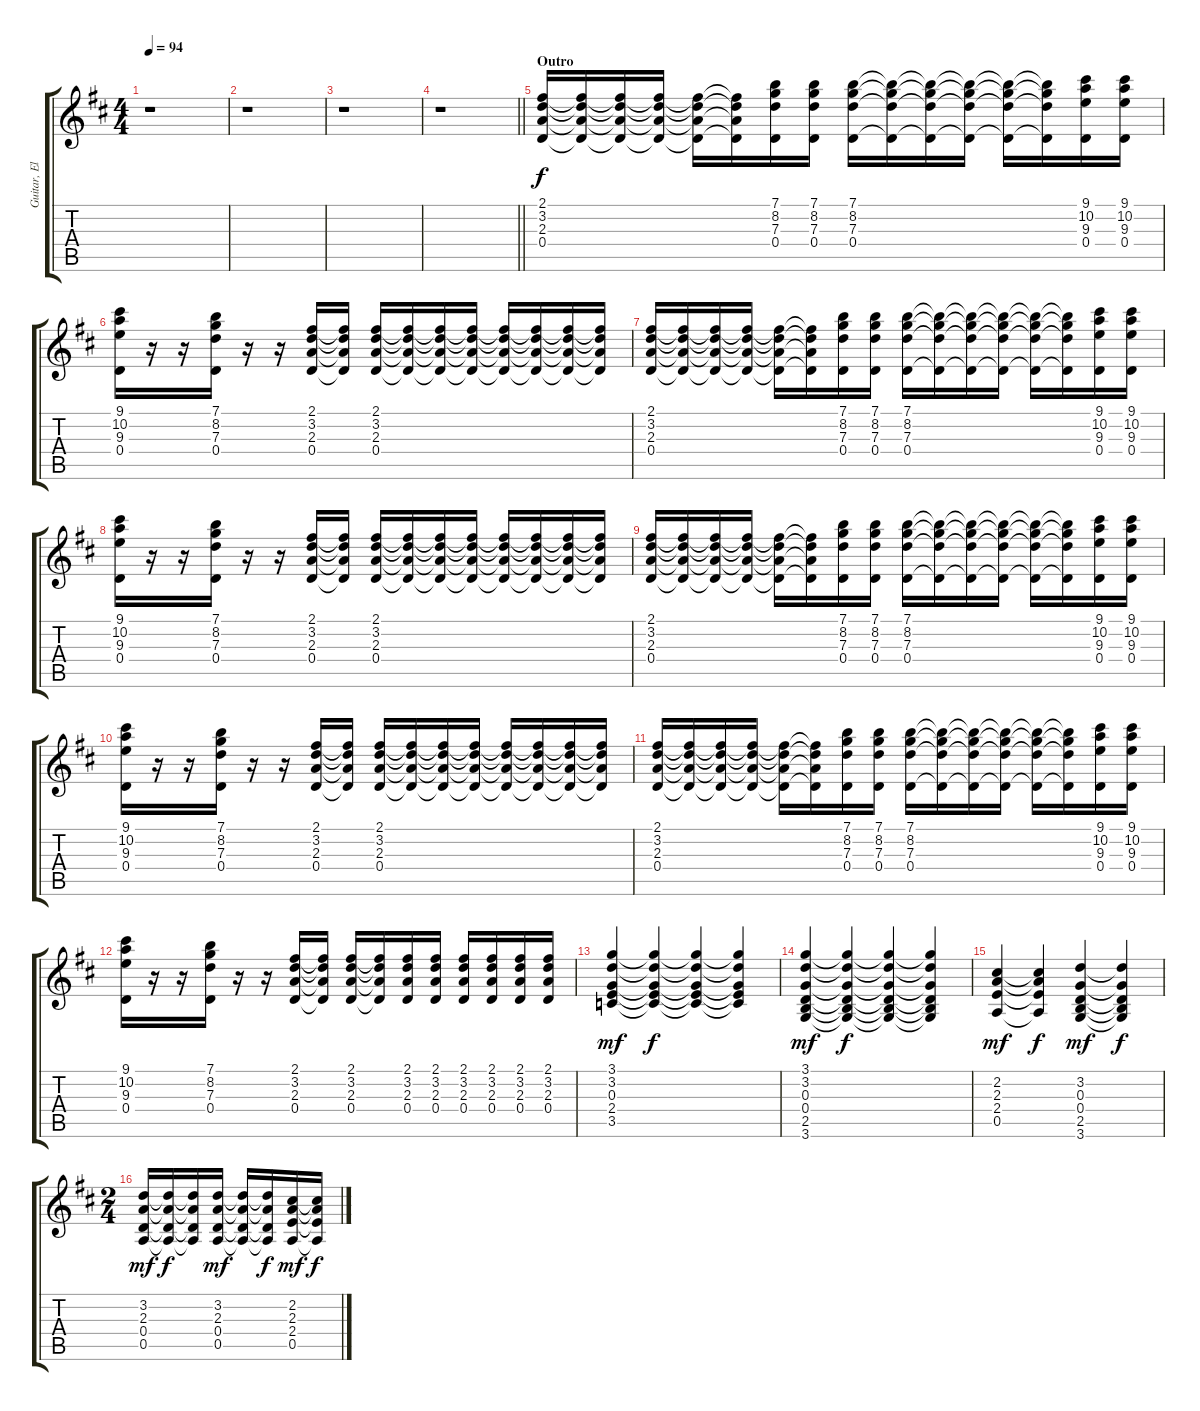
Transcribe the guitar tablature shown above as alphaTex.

\track ("Guitar, Electric 1" "Guitar, El") {instrument distortionguitar}
\staff {score tabs}
\tuning (E4 B3 G3 D3 A2 E2) {hide}
\ts (4 4)
\tempo 94
\clef g2
\ks d
r.1{dy mf} |
r.1 |
r.1 |
\barLineRight lightlight
r.1 |
\section ("" "Outro")
(2.1 3.2 2.3 0.4).16{dy f} (2.1{t} 3.2{t} 2.3{t} 0.4{t}).16 (2.1{t} 3.2{t} 2.3{t} 0.4{t}).16 (2.1{t} 3.2{t} 2.3{t} 0.4{t}).16 (2.1{t} 3.2{t} 2.3{t} 0.4{t}).16 (2.1{t} 3.2{t} 2.3{t} 0.4{t}).16 (7.1 8.2 7.3 0.4).16 (7.1 8.2 7.3 0.4).16 (7.1 8.2 7.3 0.4).16 (7.1{t} 8.2{t} 7.3{t} 0.4{t}).16 (7.1{t} 8.2{t} 7.3{t} 0.4{t}).16 (7.1{t} 8.2{t} 7.3{t} 0.4{t}).16 (7.1{t} 8.2{t} 7.3{t} 0.4{t}).16 (7.1{t} 8.2{t} 7.3{t} 0.4{t}).16 (9.1 10.2 9.3 0.4).16 (9.1 10.2 9.3 0.4).16 |
(9.1 10.2 9.3 0.4).16 r.16 r.16 (7.1 8.2 7.3 0.4).16 r.16 r.16 (2.1 3.2 2.3 0.4).16 (2.1{t} 3.2{t} 2.3{t} 0.4{t}).16 (2.1 3.2 2.3 0.4).16 (2.1{t} 3.2{t} 2.3{t} 0.4{t}).16 (2.1{t} 3.2{t} 2.3{t} 0.4{t}).16 (2.1{t} 3.2{t} 2.3{t} 0.4{t}).16 (2.1{t} 3.2{t} 2.3{t} 0.4{t}).16 (2.1{t} 3.2{t} 2.3{t} 0.4{t}).16 (2.1{t} 3.2{t} 2.3{t} 0.4{t}).16 (2.1{t} 3.2{t} 2.3{t} 0.4{t}).16 |
(2.1 3.2 2.3 0.4).16 (2.1{t} 3.2{t} 2.3{t} 0.4{t}).16 (2.1{t} 3.2{t} 2.3{t} 0.4{t}).16 (2.1{t} 3.2{t} 2.3{t} 0.4{t}).16 (2.1{t} 3.2{t} 2.3{t} 0.4{t}).16 (2.1{t} 3.2{t} 2.3{t} 0.4{t}).16 (7.1 8.2 7.3 0.4).16 (7.1 8.2 7.3 0.4).16 (7.1 8.2 7.3 0.4).16 (7.1{t} 8.2{t} 7.3{t} 0.4{t}).16 (7.1{t} 8.2{t} 7.3{t} 0.4{t}).16 (7.1{t} 8.2{t} 7.3{t} 0.4{t}).16 (7.1{t} 8.2{t} 7.3{t} 0.4{t}).16 (7.1{t} 8.2{t} 7.3{t} 0.4{t}).16 (9.1 10.2 9.3 0.4).16 (9.1 10.2 9.3 0.4).16 |
(9.1 10.2 9.3 0.4).16 r.16 r.16 (7.1 8.2 7.3 0.4).16 r.16 r.16 (2.1 3.2 2.3 0.4).16 (2.1{t} 3.2{t} 2.3{t} 0.4{t}).16 (2.1 3.2 2.3 0.4).16 (2.1{t} 3.2{t} 2.3{t} 0.4{t}).16 (2.1{t} 3.2{t} 2.3{t} 0.4{t}).16 (2.1{t} 3.2{t} 2.3{t} 0.4{t}).16 (2.1{t} 3.2{t} 2.3{t} 0.4{t}).16 (2.1{t} 3.2{t} 2.3{t} 0.4{t}).16 (2.1{t} 3.2{t} 2.3{t} 0.4{t}).16 (2.1{t} 3.2{t} 2.3{t} 0.4{t}).16 |
(2.1 3.2 2.3 0.4).16 (2.1{t} 3.2{t} 2.3{t} 0.4{t}).16 (2.1{t} 3.2{t} 2.3{t} 0.4{t}).16 (2.1{t} 3.2{t} 2.3{t} 0.4{t}).16 (2.1{t} 3.2{t} 2.3{t} 0.4{t}).16 (2.1{t} 3.2{t} 2.3{t} 0.4{t}).16 (7.1 8.2 7.3 0.4).16 (7.1 8.2 7.3 0.4).16 (7.1 8.2 7.3 0.4).16 (7.1{t} 8.2{t} 7.3{t} 0.4{t}).16 (7.1{t} 8.2{t} 7.3{t} 0.4{t}).16 (7.1{t} 8.2{t} 7.3{t} 0.4{t}).16 (7.1{t} 8.2{t} 7.3{t} 0.4{t}).16 (7.1{t} 8.2{t} 7.3{t} 0.4{t}).16 (9.1 10.2 9.3 0.4).16 (9.1 10.2 9.3 0.4).16 |
(9.1 10.2 9.3 0.4).16 r.16 r.16 (7.1 8.2 7.3 0.4).16 r.16 r.16 (2.1 3.2 2.3 0.4).16 (2.1{t} 3.2{t} 2.3{t} 0.4{t}).16 (2.1 3.2 2.3 0.4).16 (2.1{t} 3.2{t} 2.3{t} 0.4{t}).16 (2.1{t} 3.2{t} 2.3{t} 0.4{t}).16 (2.1{t} 3.2{t} 2.3{t} 0.4{t}).16 (2.1{t} 3.2{t} 2.3{t} 0.4{t}).16 (2.1{t} 3.2{t} 2.3{t} 0.4{t}).16 (2.1{t} 3.2{t} 2.3{t} 0.4{t}).16 (2.1{t} 3.2{t} 2.3{t} 0.4{t}).16 |
(2.1 3.2 2.3 0.4).16 (2.1{t} 3.2{t} 2.3{t} 0.4{t}).16 (2.1{t} 3.2{t} 2.3{t} 0.4{t}).16 (2.1{t} 3.2{t} 2.3{t} 0.4{t}).16 (2.1{t} 3.2{t} 2.3{t} 0.4{t}).16 (2.1{t} 3.2{t} 2.3{t} 0.4{t}).16 (7.1 8.2 7.3 0.4).16 (7.1 8.2 7.3 0.4).16 (7.1 8.2 7.3 0.4).16 (7.1{t} 8.2{t} 7.3{t} 0.4{t}).16 (7.1{t} 8.2{t} 7.3{t} 0.4{t}).16 (7.1{t} 8.2{t} 7.3{t} 0.4{t}).16 (7.1{t} 8.2{t} 7.3{t} 0.4{t}).16 (7.1{t} 8.2{t} 7.3{t} 0.4{t}).16 (9.1 10.2 9.3 0.4).16 (9.1 10.2 9.3 0.4).16 |
(9.1 10.2 9.3 0.4).16 r.16 r.16 (7.1 8.2 7.3 0.4).16 r.16 r.16 (2.1 3.2 2.3 0.4).16 (2.1{t} 3.2{t} 2.3{t} 0.4{t}).16 (2.1 3.2 2.3 0.4).16 (2.1{t} 3.2{t} 2.3{t} 0.4{t}).16 (2.1 3.2 2.3 0.4).16 (2.1 3.2 2.3 0.4).16 (2.1 3.2 2.3 0.4).16 (2.1 3.2 2.3 0.4).16 (2.1 3.2 2.3 0.4).16 (2.1 3.2 2.3 0.4).16 |
(3.1 3.2 0.3 2.4 3.5).4{dy mf} (3.1{t} 3.2{t} 0.3{t} 2.4{t} 3.5{t}).4{dy f} (3.1{t} 3.2{t} 0.3{t} 2.4{t} 3.5{t}).4 (3.1{t} 3.2{t} 0.3{t} 2.4{t} 3.5{t}).4 |
(3.1 3.2 0.3 0.4 2.5 3.6).4{dy mf} (3.1{t} 3.2{t} 0.3{t} 0.4{t} 2.5{t} 3.6{t}).4{dy f} (3.1{t} 3.2{t} 0.3{t} 0.4{t} 2.5{t} 3.6{t}).4 (3.1{t} 3.2{t} 0.3{t} 0.4{t} 2.5{t} 3.6{t}).4 |
(2.2 2.3 2.4 0.5).4{dy mf} (2.2{t} 2.3{t} 2.4{t} 0.5{t}).4{dy f} (3.2 0.3 0.4 2.5 3.6).4{dy mf} (3.2{t} 0.3{t} 0.4{t} 2.5{t} 3.6{t}).4{dy f} |
\ts (2 4)
(3.2 2.3 0.4 0.5).16{dy mf} (3.2{t} 2.3{t} 0.4{t} 0.5{t}).16{dy f} (3.2{t} 2.3{t} 0.4{t} 0.5{t}).16 (3.2 2.3 0.4 0.5).16{dy mf} (3.2{t} 2.3{t} 0.4{t} 0.5{t}).16 (3.2{t} 2.3{t} 0.4{t} 0.5{t}).16{dy f} (2.2 2.3 2.4 0.5).16{dy mf} (2.2{t} 2.3{t} 2.4{t} 0.5{t}).16{dy f}
